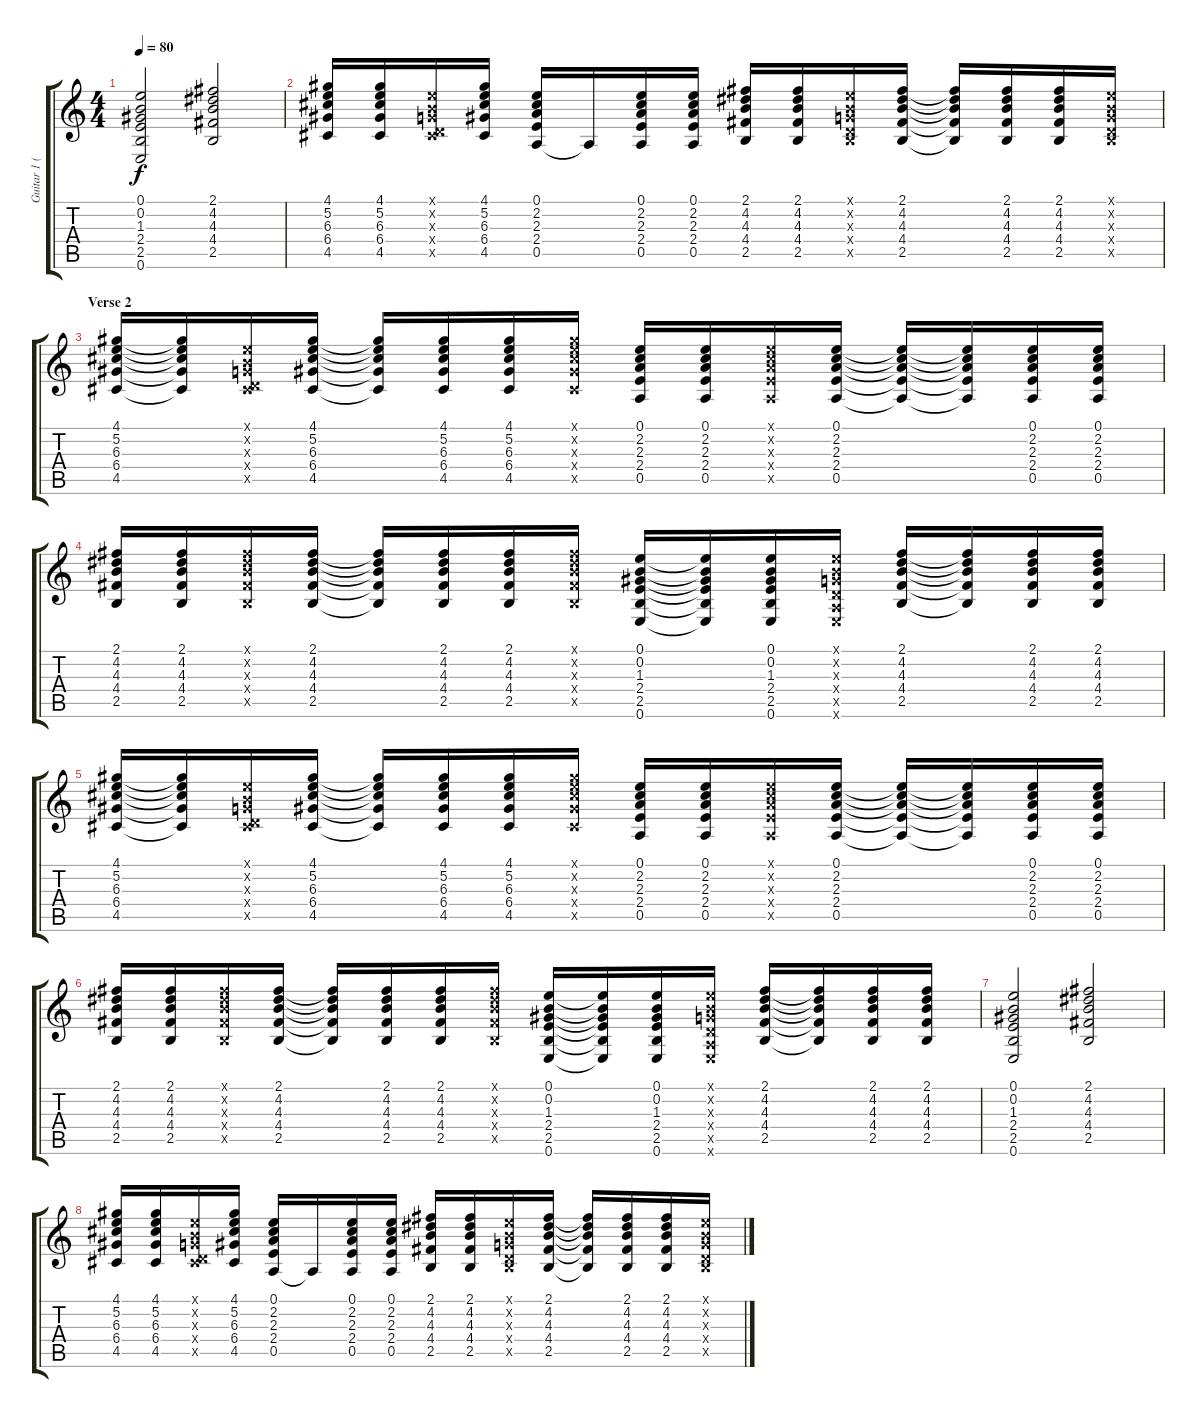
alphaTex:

\track ("Guitar 1 (Solo)" "Guitar 1 (") {instrument electricguitarjazz}
\staff {score tabs}
\tuning (E4 B3 G3 D3 A2 E2) {hide}
\ts (4 4)
\tempo 80
\clef g2
\ks c
(0.1 0.2 1.3 2.4 2.5 0.6).2{dy f} (2.1 4.2 4.3 4.4 2.5).2 |
(4.1 5.2 6.3 6.4 4.5).16 (4.1 5.2 6.3 6.4 4.5).16 (0.1{x} 0.2{x} 0.3{x} 0.4{x} 4.5{x}).16 (4.1 5.2 6.3 6.4 4.5).16 (0.1 2.2 2.3 2.4 0.5).16 0.5{t}.16 (0.1 2.2 2.3 2.4 0.5).16 (0.1 2.2 2.3 2.4 0.5).16 (2.1 4.2 4.3 4.4 2.5).16 (2.1 4.2 4.3 4.4 2.5).16 (0.1{x} 0.2{x} 0.3{x} 0.4{x} 2.5{x}).16 (2.1 4.2 4.3 4.4 2.5).16 (2.1{t} 4.2{t} 4.3{t} 4.4{t} 2.5{t}).16 (2.1 4.2 4.3 4.4 2.5).16 (2.1 4.2 4.3 4.4 2.5).16 (0.1{x} 0.2{x} 0.3{x} 0.4{x} 2.5{x}).16 |
\section ("" "Verse 2")
(4.1 5.2 6.3 6.4 4.5).16 (4.1{t} 5.2{t} 6.3{t} 6.4{t} 4.5{t}).16 (0.1{x} 0.2{x} 0.3{x} 0.4{x} 4.5{x}).16 (4.1 5.2 6.3 6.4 4.5).16 (4.1{t} 5.2{t} 6.3{t} 6.4{t} 4.5{t}).16 (4.1 5.2 6.3 6.4 4.5).16 (4.1 5.2 6.3 6.4 4.5).16 (4.1{x} 5.2{x} 6.3{x} 6.4{x} 4.5{x}).16 (0.1 2.2 2.3 2.4 0.5).16 (0.1 2.2 2.3 2.4 0.5).16 (0.1{x} 2.2{x} 2.3{x} 2.4{x} 0.5{x}).16 (0.1 2.2 2.3 2.4 0.5).16 (0.1{t} 2.2{t} 2.3{t} 2.4{t} 0.5{t}).16 (0.1{t} 2.2{t} 2.3{t} 2.4{t} 0.5{t}).16 (0.1 2.2 2.3 2.4 0.5).16 (0.1 2.2 2.3 2.4 0.5).16 |
(2.1 4.2 4.3 4.4 2.5).16 (2.1 4.2 4.3 4.4 2.5).16 (2.1{x} 4.2{x} 4.3{x} 4.4{x} 2.5{x}).16 (2.1 4.2 4.3 4.4 2.5).16 (2.1{t} 4.2{t} 4.3{t} 4.4{t} 2.5{t}).16 (2.1 4.2 4.3 4.4 2.5).16 (2.1 4.2 4.3 4.4 2.5).16 (2.1{x} 4.2{x} 4.3{x} 4.4{x} 2.5{x}).16 (0.1 0.2 1.3 2.4 2.5 0.6).16 (0.1{t} 0.2{t} 1.3{t} 2.4{t} 2.5{t} 0.6{t}).16 (0.1 0.2 1.3 2.4 2.5 0.6).16 (0.1{x} 0.2{x} 0.3{x} 0.4{x} 0.5{x} 0.6{x}).16 (2.1 4.2 4.3 4.4 2.5).16 (2.1{t} 4.2{t} 4.3{t} 4.4{t} 2.5{t}).16 (2.1 4.2 4.3 4.4 2.5).16 (2.1 4.2 4.3 4.4 2.5).16 |
(4.1 5.2 6.3 6.4 4.5).16 (4.1{t} 5.2{t} 6.3{t} 6.4{t} 4.5{t}).16 (0.1{x} 0.2{x} 0.3{x} 0.4{x} 4.5{x}).16 (4.1 5.2 6.3 6.4 4.5).16 (4.1{t} 5.2{t} 6.3{t} 6.4{t} 4.5{t}).16 (4.1 5.2 6.3 6.4 4.5).16 (4.1 5.2 6.3 6.4 4.5).16 (4.1{x} 5.2{x} 6.3{x} 6.4{x} 4.5{x}).16 (0.1 2.2 2.3 2.4 0.5).16 (0.1 2.2 2.3 2.4 0.5).16 (0.1{x} 2.2{x} 2.3{x} 2.4{x} 0.5{x}).16 (0.1 2.2 2.3 2.4 0.5).16 (0.1{t} 2.2{t} 2.3{t} 2.4{t} 0.5{t}).16 (0.1{t} 2.2{t} 2.3{t} 2.4{t} 0.5{t}).16 (0.1 2.2 2.3 2.4 0.5).16 (0.1 2.2 2.3 2.4 0.5).16 |
(2.1 4.2 4.3 4.4 2.5).16 (2.1 4.2 4.3 4.4 2.5).16 (2.1{x} 4.2{x} 4.3{x} 4.4{x} 2.5{x}).16 (2.1 4.2 4.3 4.4 2.5).16 (2.1{t} 4.2{t} 4.3{t} 4.4{t} 2.5{t}).16 (2.1 4.2 4.3 4.4 2.5).16 (2.1 4.2 4.3 4.4 2.5).16 (2.1{x} 4.2{x} 4.3{x} 4.4{x} 2.5{x}).16 (0.1 0.2 1.3 2.4 2.5 0.6).16 (0.1{t} 0.2{t} 1.3{t} 2.4{t} 2.5{t} 0.6{t}).16 (0.1 0.2 1.3 2.4 2.5 0.6).16 (0.1{x} 0.2{x} 0.3{x} 0.4{x} 0.5{x} 0.6{x}).16 (2.1 4.2 4.3 4.4 2.5).16 (2.1{t} 4.2{t} 4.3{t} 4.4{t} 2.5{t}).16 (2.1 4.2 4.3 4.4 2.5).16 (2.1 4.2 4.3 4.4 2.5).16 |
(0.1 0.2 1.3 2.4 2.5 0.6).2 (2.1 4.2 4.3 4.4 2.5).2 |
(4.1 5.2 6.3 6.4 4.5).16 (4.1 5.2 6.3 6.4 4.5).16 (0.1{x} 0.2{x} 0.3{x} 0.4{x} 4.5{x}).16 (4.1 5.2 6.3 6.4 4.5).16 (0.1 2.2 2.3 2.4 0.5).16 0.5{t}.16 (0.1 2.2 2.3 2.4 0.5).16 (0.1 2.2 2.3 2.4 0.5).16 (2.1 4.2 4.3 4.4 2.5).16 (2.1 4.2 4.3 4.4 2.5).16 (0.1{x} 0.2{x} 0.3{x} 0.4{x} 2.5{x}).16 (2.1 4.2 4.3 4.4 2.5).16 (2.1{t} 4.2{t} 4.3{t} 4.4{t} 2.5{t}).16 (2.1 4.2 4.3 4.4 2.5).16 (2.1 4.2 4.3 4.4 2.5).16 (0.1{x} 0.2{x} 0.3{x} 0.4{x} 2.5{x}).16
